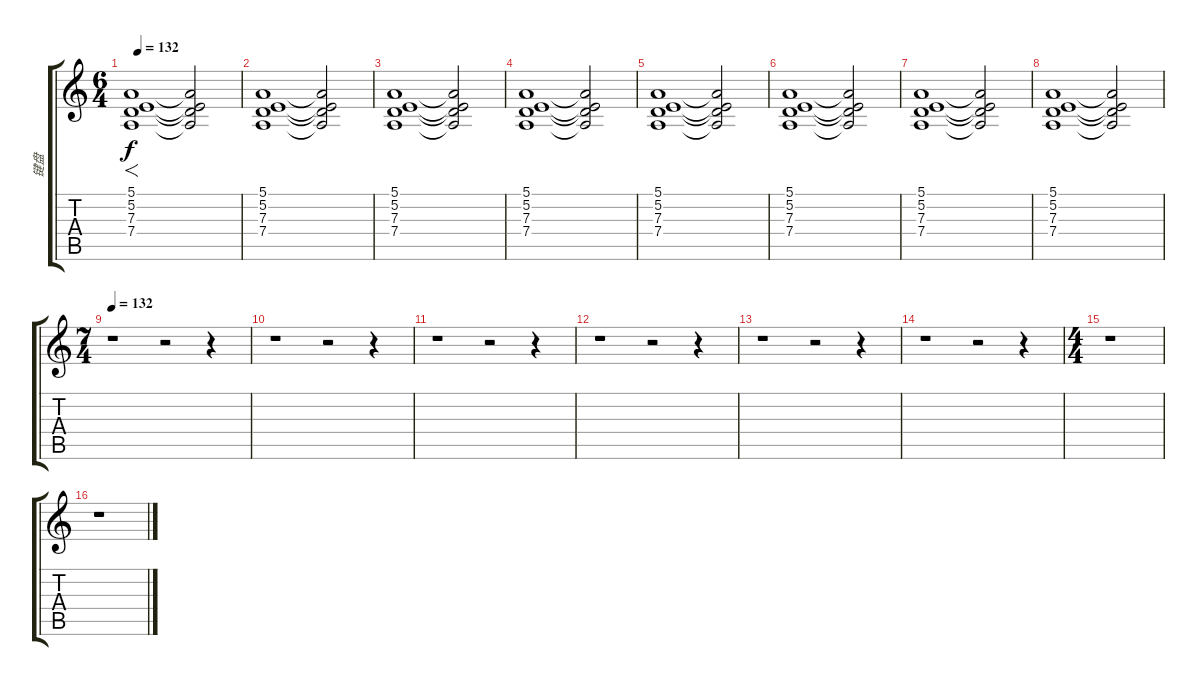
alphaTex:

\track ("键盘" "键盘") {instrument synthstrings1}
\staff {score tabs}
\tuning (E4 B3 G3 D3 A2 E2) {hide}
\ts (6 4)
\tempo 132
\tempo 50
\tempo 126
\tempo 132
\clef g2
\ks c
(5.1 5.2 7.3 7.4).1{f dy f instrument synthstrings1} (5.1{t} 5.2{t} 7.3{t} 7.4{t}).2 |
(5.1 5.2 7.3 7.4).1 (5.1{t} 5.2{t} 7.3{t} 7.4{t}).2 |
(5.1 5.2 7.3 7.4).1 (5.1{t} 5.2{t} 7.3{t} 7.4{t}).2 |
(5.1 5.2 7.3 7.4).1 (5.1{t} 5.2{t} 7.3{t} 7.4{t}).2 |
(5.1 5.2 7.3 7.4).1 (5.1{t} 5.2{t} 7.3{t} 7.4{t}).2 |
(5.1 5.2 7.3 7.4).1 (5.1{t} 5.2{t} 7.3{t} 7.4{t}).2 |
(5.1 5.2 7.3 7.4).1 (5.1{t} 5.2{t} 7.3{t} 7.4{t}).2 |
(5.1 5.2 7.3 7.4).1 (5.1{t} 5.2{t} 7.3{t} 7.4{t}).2 |
\ts (7 4)
\tempo 132
r.1 r.2 r.4 |
r.1 r.2 r.4 |
r.1 r.2 r.4 |
r.1 r.2 r.4 |
r.1 r.2 r.4 |
r.1 r.2 r.4 |
\ts (4 4)
r.1 |
r.1
